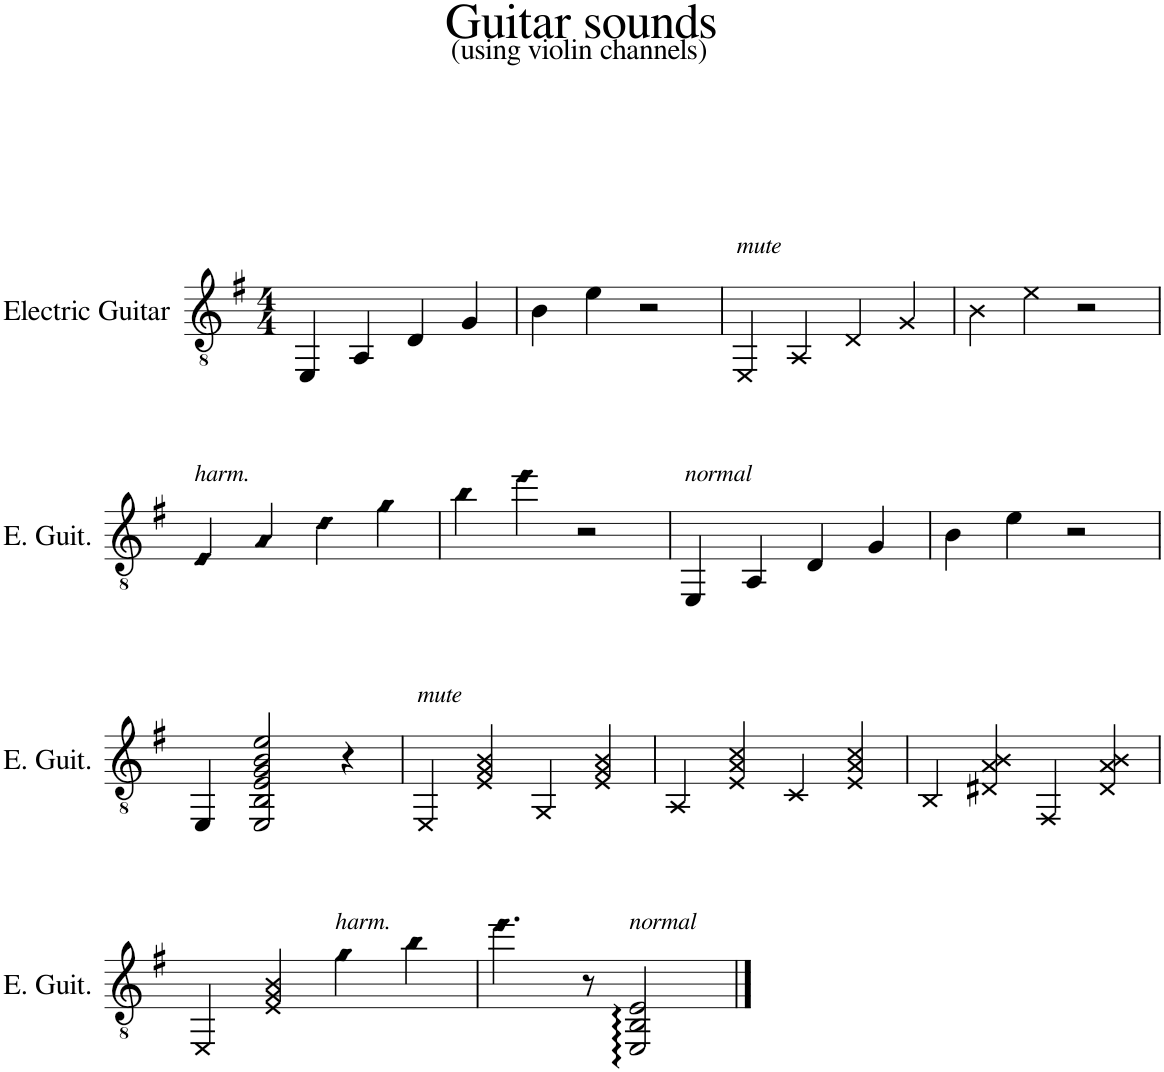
**kern
*part1
*staff1
*I"Electric Guitar
*I'E. Guit.
*clefGv2
*k[f#]
*M4/4
=1
4EE/
4AA/
4D/
4G/
=2
4B\
4e\
2r
=3
!LO:TX:a:i:t=mute
4EE/
4AA/
4D/
4G/
=4
4B\
4e\
2r
!!LO:LB:g=z
=5
!LO:TX:a:i:t=harm.
!LO:N:head=diamond
4E/
!LO:N:head=diamond
4A/
!LO:N:head=diamond
4d\
!LO:N:head=diamond
4g\
=6
!LO:N:head=diamond
4b\
!LO:N:head=diamond
4ee\
2r
=7
!LO:TX:a:i:t=normal
4EE/
4AA/
4D/
4G/
=8
4B\
4e\
2r
!!LO:LB:g=z
=9
4EE/
2EE/ 2BB/ 2E/ 2G/ 2B/ 2e/
4r
=10
!LO:TX:a:i:t=mute
4EE/
4E/ 4G/ 4B/
4GG/
4E/ 4G/ 4B/
=11
4AA/
4E/ 4A/ 4c/
4C/
4E/ 4A/ 4c/
=12
4BB/
4D#X/ 4A/ 4B/
4FF#/
4D#/ 4A/ 4B/
!!LO:LB:g=z
=13
4EE/
4E/ 4G/ 4B/
!LO:TX:a:i:t=harm.
!LO:N:head=diamond
4g\
!LO:N:head=diamond
4b\
=14
!LO:N:head=diamond
4.ee\
8r
!LO:TX:a:i:t=normal
2EE/: 2BB/: 2E/:
==
*-
